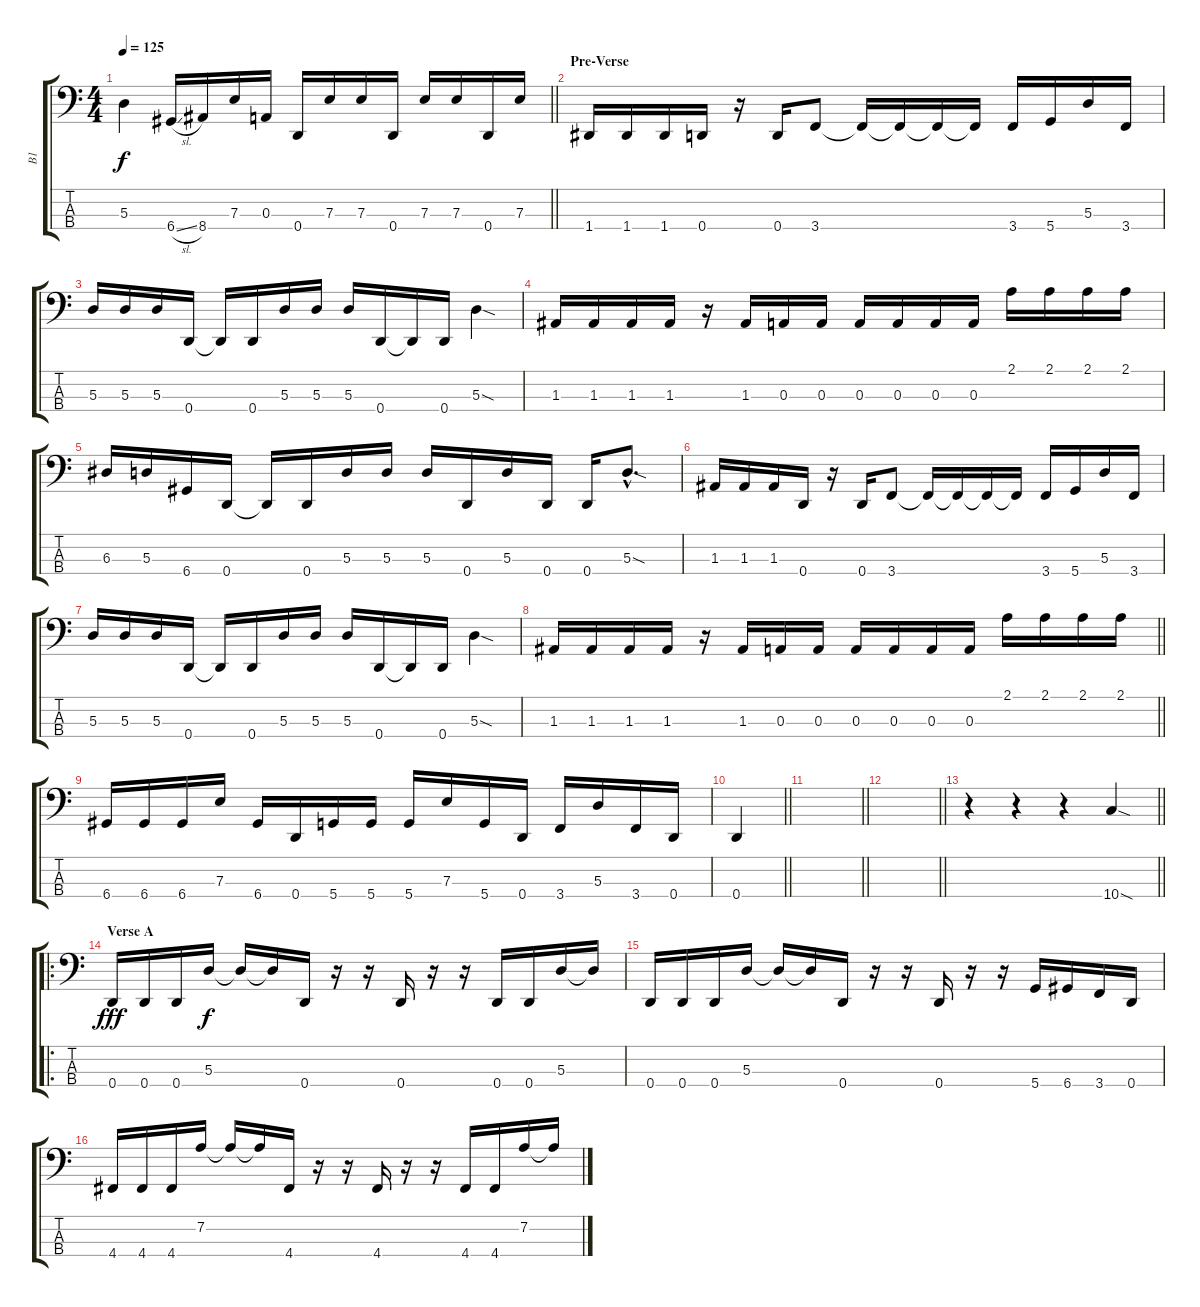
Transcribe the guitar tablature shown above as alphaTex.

\track ("B1" "B1") {instrument slapbass2}
\staff {score tabs}
\tuning (G2 D2 A1 D1) {hide}
\ts (4 4)
\tempo 125
\clef f4
\barLineRight lightlight
\ks c
5.3.4{dy f} 6.4{sl}.16 8.4.16 7.3.16 0.3.16 0.4.16 7.3.16 7.3.16 0.4.16 7.3.16 7.3.16 0.4.16 7.3.16 |
\section ("" "Pre-Verse")
1.4.16 1.4.16 1.4.16 0.4.16 r.16 0.4.16 3.4.8 3.4{t}.16 3.4{t}.16 3.4{t}.16 3.4{t}.16 3.4.16 5.4.16 5.3.16 3.4.16 |
5.3.16 5.3.16 5.3.16 0.4.16 0.4{t}.16 0.4.16 5.3.16 5.3.16 5.3.16 0.4.16 0.4{t}.16 0.4.16 5.3{sod}.4 |
1.3.16 1.3.16 1.3.16 1.3.16 r.16 1.3.16 0.3.16 0.3.16 0.3.16 0.3.16 0.3.16 0.3.16 2.1.16 2.1.16 2.1.16 2.1.16 |
6.3.16 5.3.16 6.4.16 0.4.16 0.4{t}.16 0.4.16 5.3.16 5.3.16 5.3.16 0.4.16 5.3.16 0.4.16 0.4.16 5.3{sod hac}.8{d} |
1.3.16 1.3.16 1.3.16 0.4.16 r.16 0.4.16 3.4.8 3.4{t}.16 3.4{t}.16 3.4{t}.16 3.4{t}.16 3.4.16 5.4.16 5.3.16 3.4.16 |
5.3.16 5.3.16 5.3.16 0.4.16 0.4{t}.16 0.4.16 5.3.16 5.3.16 5.3.16 0.4.16 0.4{t}.16 0.4.16 5.3{sod}.4 |
\barLineRight lightlight
1.3.16 1.3.16 1.3.16 1.3.16 r.16 1.3.16 0.3.16 0.3.16 0.3.16 0.3.16 0.3.16 0.3.16 2.1.16 2.1.16 2.1.16 2.1.16 |
\section ("" "")
6.4.16 6.4.16 6.4.16 7.3.16 6.4.16 0.4.16 5.4.16 5.4.16 5.4.16 7.3.16 5.4.16 0.4.16 3.4.16 5.3.16 3.4.16 0.4.16 |
\barLineRight lightlight
0.4.4 |
\barLineRight lightlight
|
\barLineRight lightlight
|
\barLineRight lightlight
r.4 r.4 r.4 10.4{sod}.4 |
\ro
\section ("" "Verse A")
0.4.16{dy fff} 0.4.16 0.4.16 5.3.16{dy f} 5.3{t}.16 5.3{t}.16 0.4.16 r.16 r.16 0.4.16 r.16 r.16 0.4.16 0.4.16 5.3.16 5.3{t}.16 |
0.4.16 0.4.16 0.4.16 5.3.16 5.3{t}.16 5.3{t}.16 0.4.16 r.16 r.16 0.4.16 r.16 r.16 5.4.16 6.4.16 3.4.16 0.4.16 |
4.4.16 4.4.16 4.4.16 7.2.16 7.2{t}.16 7.2{t}.16 4.4.16 r.16 r.16 4.4.16 r.16 r.16 4.4.16 4.4.16 7.2.16 7.2{t}.16
